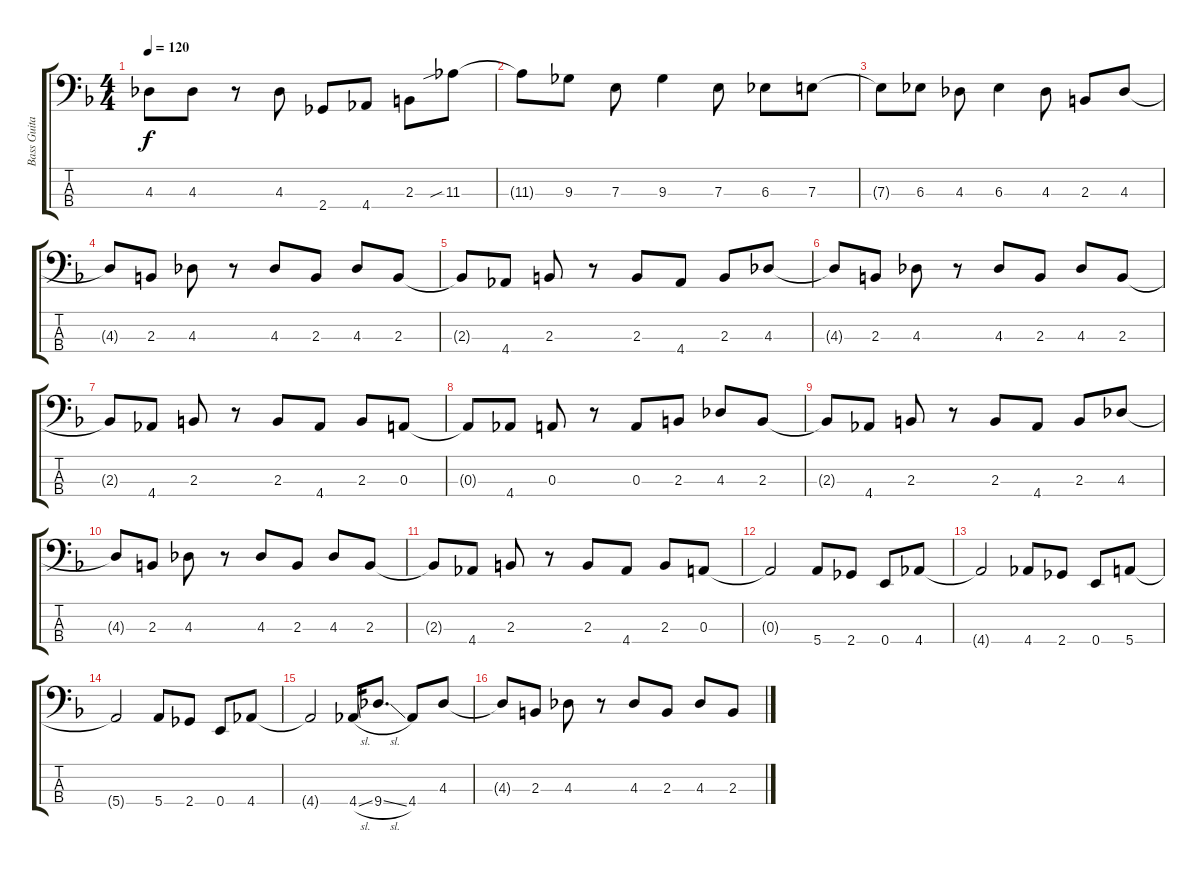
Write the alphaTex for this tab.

\track ("Bass Guitar" "Bass Guita") {instrument electricbassfinger}
\staff {score tabs}
\tuning (G2 D2 A1 E1) {hide}
\ts (4 4)
\tempo 120
\clef f4
\ks f
4.3.8{dy f} 4.3.8 r.8 4.3.8 2.4.8 4.4.8 2.3.8 11.3{sib}.8 |
11.3{t}.8 9.3.8 7.3.8 9.3.4 7.3.8 6.3.8 7.3.8 |
7.3{t}.8 6.3.8 4.3.8 6.3.4 4.3.8 2.3.8 4.3.8 |
4.3{t}.8 2.3.8 4.3.8 r.8 4.3.8 2.3.8 4.3.8 2.3.8 |
2.3{t}.8 4.4.8 2.3.8 r.8 2.3.8 4.4.8 2.3.8 4.3.8 |
4.3{t}.8 2.3.8 4.3.8 r.8 4.3.8 2.3.8 4.3.8 2.3.8 |
2.3{t}.8 4.4.8 2.3.8 r.8 2.3.8 4.4.8 2.3.8 0.3.8 |
0.3{t}.8 4.4.8 0.3.8 r.8 0.3.8 2.3.8 4.3.8 2.3.8 |
2.3{t}.8 4.4.8 2.3.8 r.8 2.3.8 4.4.8 2.3.8 4.3.8 |
4.3{t}.8 2.3.8 4.3.8 r.8 4.3.8 2.3.8 4.3.8 2.3.8 |
2.3{t}.8 4.4.8 2.3.8 r.8 2.3.8 4.4.8 2.3.8 0.3.8 |
0.3{t}.2 5.4.8 2.4.8 0.4.8 4.4.8 |
4.4{t}.2 4.4.8 2.4.8 0.4.8 5.4.8 |
5.4{t}.2 5.4.8 2.4.8 0.4.8 4.4.8 |
4.4{t}.2 4.4{sl}.16 9.4{sl}.8{d} 4.4.8 4.3.8 |
4.3{t}.8 2.3.8 4.3.8 r.8 4.3.8 2.3.8 4.3.8 2.3.8
